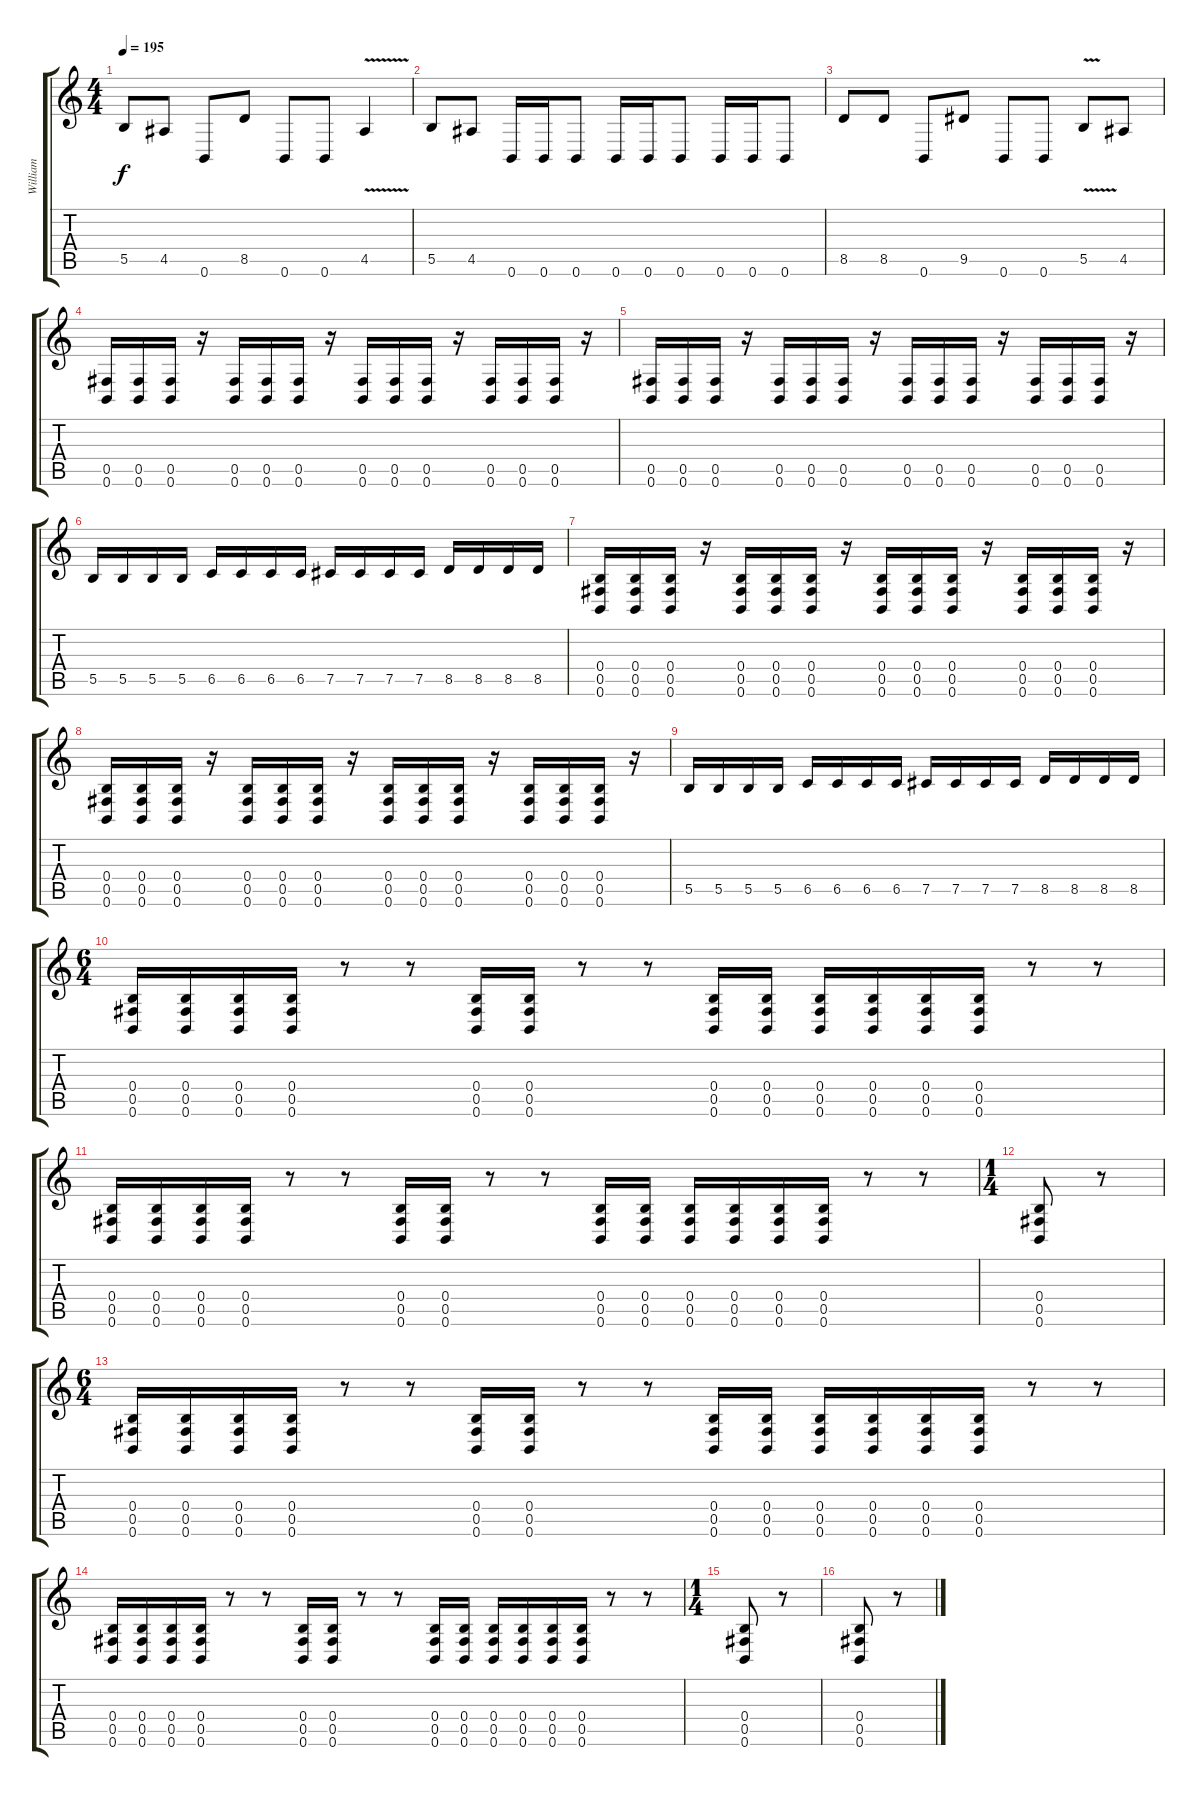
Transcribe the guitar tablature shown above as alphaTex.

\track ("William" "William") {instrument overdrivenguitar}
\staff {score tabs}
\tuning (Db4 Ab3 E3 B2 Gb2 B1) {hide}
\ts (4 4)
\tempo 195
\clef g2
\ks c
5.5.8{dy f} 4.5.8 0.6.8 8.5.8 0.6.8 0.6.8 4.5{v}.4 |
5.5.8 4.5.8 0.6.16 0.6.16 0.6.8 0.6.16 0.6.16 0.6.8 0.6.16 0.6.16 0.6.8 |
8.5.8 8.5.8 0.6.8 9.5.8 0.6.8 0.6.8 5.5{v}.8 4.5.8 |
(0.5 0.6).16 (0.5 0.6).16 (0.5 0.6).16 r.16 (0.5 0.6).16 (0.5 0.6).16 (0.5 0.6).16 r.16 (0.5 0.6).16 (0.5 0.6).16 (0.5 0.6).16 r.16 (0.5 0.6).16 (0.5 0.6).16 (0.5 0.6).16 r.16 |
(0.5 0.6).16 (0.5 0.6).16 (0.5 0.6).16 r.16 (0.5 0.6).16 (0.5 0.6).16 (0.5 0.6).16 r.16 (0.5 0.6).16 (0.5 0.6).16 (0.5 0.6).16 r.16 (0.5 0.6).16 (0.5 0.6).16 (0.5 0.6).16 r.16 |
5.5.16 5.5.16 5.5.16 5.5.16 6.5.16 6.5.16 6.5.16 6.5.16 7.5.16 7.5.16 7.5.16 7.5.16 8.5.16 8.5.16 8.5.16 8.5.16 |
(0.4 0.5 0.6).16 (0.4 0.5 0.6).16 (0.4 0.5 0.6).16 r.16 (0.4 0.5 0.6).16 (0.4 0.5 0.6).16 (0.4 0.5 0.6).16 r.16 (0.4 0.5 0.6).16 (0.4 0.5 0.6).16 (0.4 0.5 0.6).16 r.16 (0.4 0.5 0.6).16 (0.4 0.5 0.6).16 (0.4 0.5 0.6).16 r.16 |
(0.4 0.5 0.6).16 (0.4 0.5 0.6).16 (0.4 0.5 0.6).16 r.16 (0.4 0.5 0.6).16 (0.4 0.5 0.6).16 (0.4 0.5 0.6).16 r.16 (0.4 0.5 0.6).16 (0.4 0.5 0.6).16 (0.4 0.5 0.6).16 r.16 (0.4 0.5 0.6).16 (0.4 0.5 0.6).16 (0.4 0.5 0.6).16 r.16 |
5.5.16 5.5.16 5.5.16 5.5.16 6.5.16 6.5.16 6.5.16 6.5.16 7.5.16 7.5.16 7.5.16 7.5.16 8.5.16 8.5.16 8.5.16 8.5.16 |
\ts (6 4)
(0.4 0.5 0.6).16 (0.4 0.5 0.6).16 (0.4 0.5 0.6).16 (0.4 0.5 0.6).16 r.8 r.8 (0.4 0.5 0.6).16 (0.4 0.5 0.6).16 r.8 r.8 (0.4 0.5 0.6).16 (0.4 0.5 0.6).16 (0.4 0.5 0.6).16 (0.4 0.5 0.6).16 (0.4 0.5 0.6).16 (0.4 0.5 0.6).16 r.8 r.8 |
(0.4 0.5 0.6).16 (0.4 0.5 0.6).16 (0.4 0.5 0.6).16 (0.4 0.5 0.6).16 r.8 r.8 (0.4 0.5 0.6).16 (0.4 0.5 0.6).16 r.8 r.8 (0.4 0.5 0.6).16 (0.4 0.5 0.6).16 (0.4 0.5 0.6).16 (0.4 0.5 0.6).16 (0.4 0.5 0.6).16 (0.4 0.5 0.6).16 r.8 r.8 |
\ts (1 4)
(0.4 0.5 0.6).8 r.8 |
\ts (6 4)
(0.4 0.5 0.6).16 (0.4 0.5 0.6).16 (0.4 0.5 0.6).16 (0.4 0.5 0.6).16 r.8 r.8 (0.4 0.5 0.6).16 (0.4 0.5 0.6).16 r.8 r.8 (0.4 0.5 0.6).16 (0.4 0.5 0.6).16 (0.4 0.5 0.6).16 (0.4 0.5 0.6).16 (0.4 0.5 0.6).16 (0.4 0.5 0.6).16 r.8 r.8 |
(0.4 0.5 0.6).16 (0.4 0.5 0.6).16 (0.4 0.5 0.6).16 (0.4 0.5 0.6).16 r.8 r.8 (0.4 0.5 0.6).16 (0.4 0.5 0.6).16 r.8 r.8 (0.4 0.5 0.6).16 (0.4 0.5 0.6).16 (0.4 0.5 0.6).16 (0.4 0.5 0.6).16 (0.4 0.5 0.6).16 (0.4 0.5 0.6).16 r.8 r.8 |
\ts (1 4)
(0.4 0.5 0.6).8 r.8 |
(0.4 0.5 0.6).8 r.8
